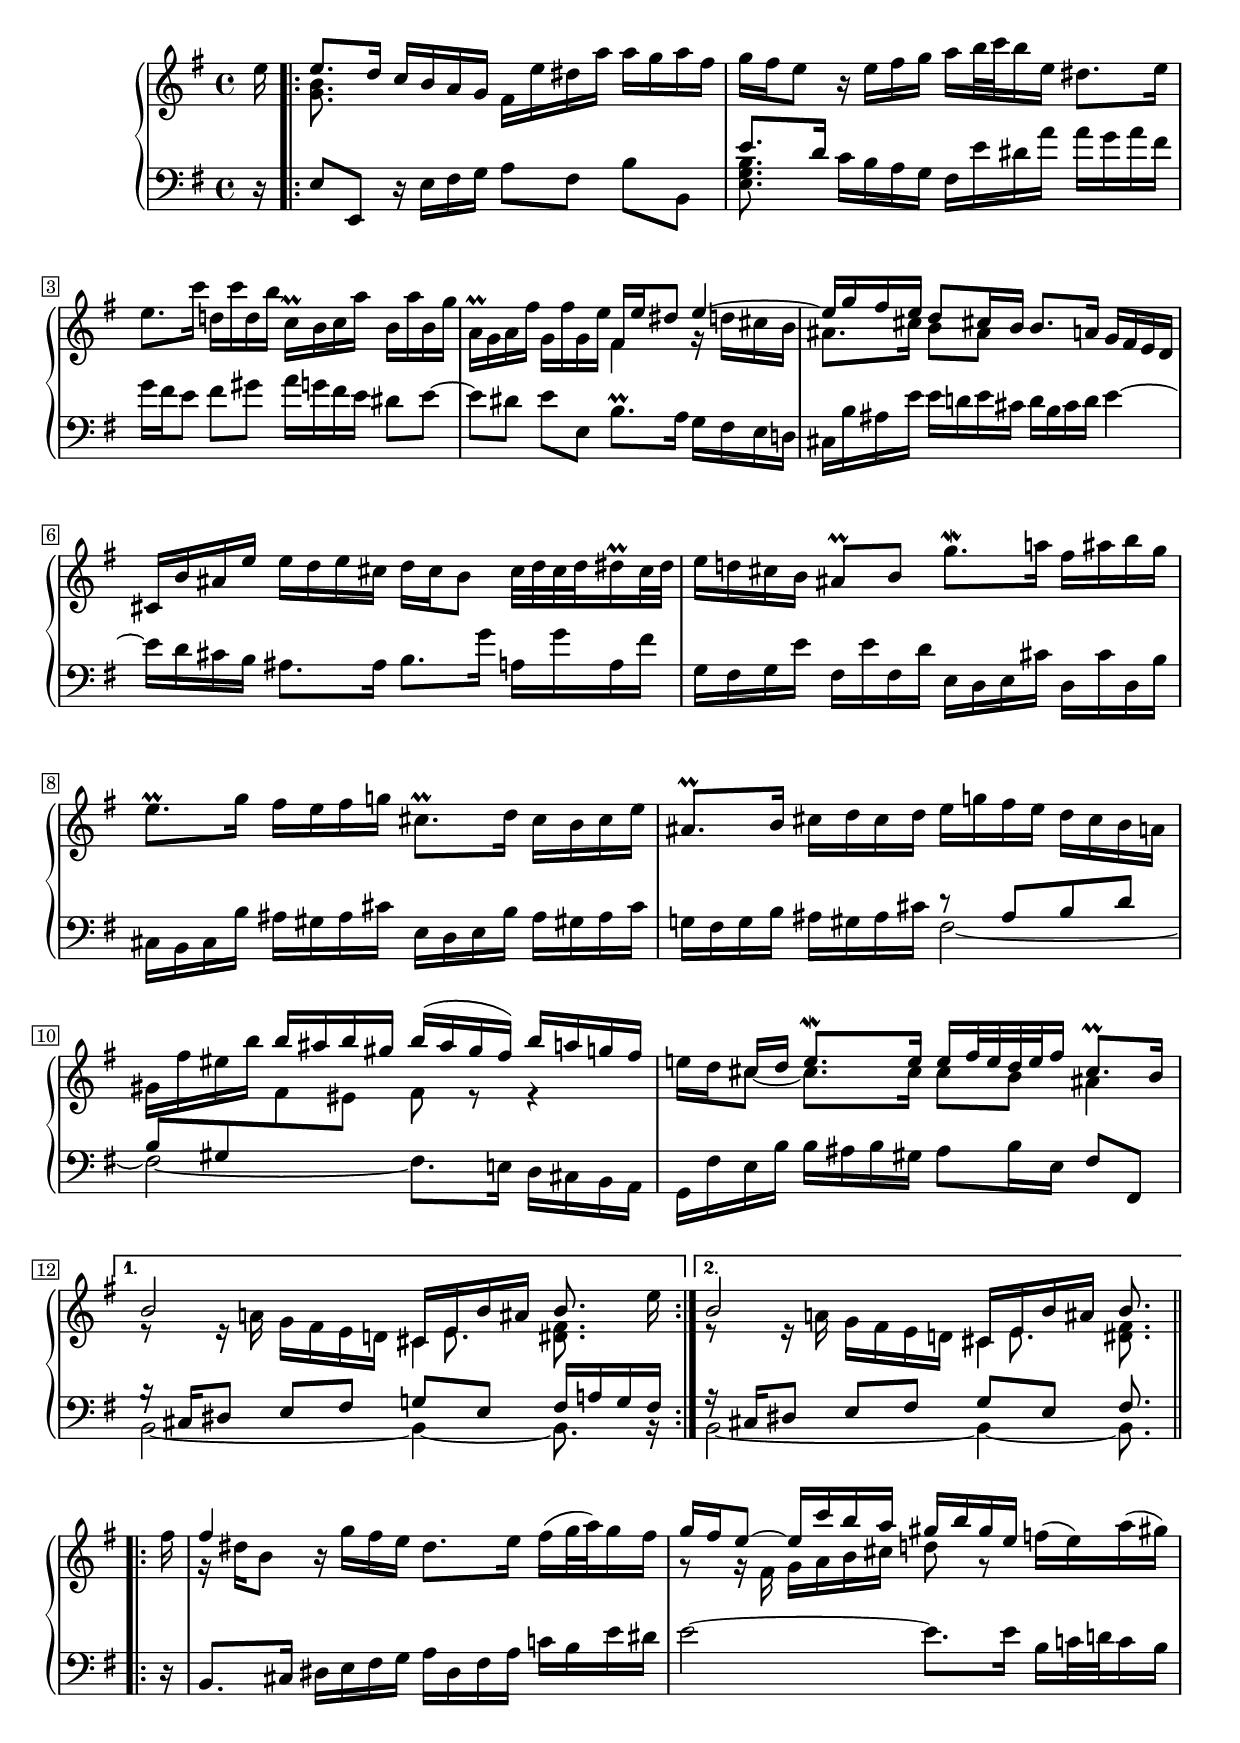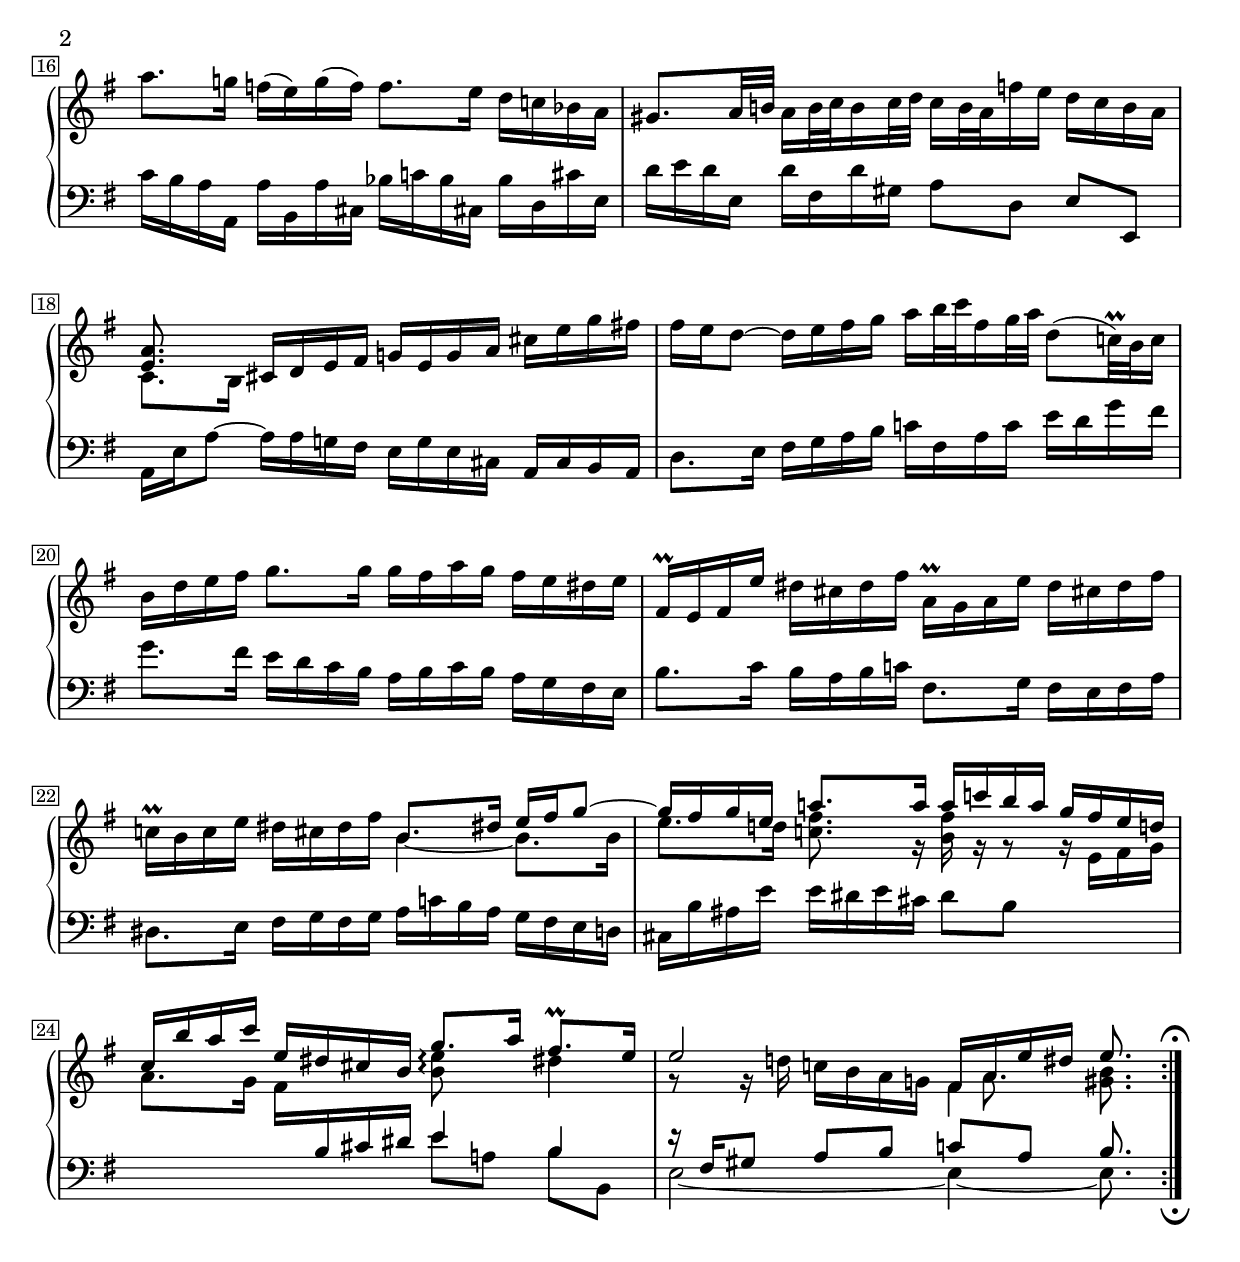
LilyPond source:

Global = {
  \key e \minor
  \time 4/4
  \include "../global.ly"
}

Soprano = \context Voice = "one" \relative c'' {
  \voiceOne
  \stemNeutral\tieNeutral
  \override MultiMeasureRest.staff-position = #0
  \override Rest.staff-position = #0
  \label #'SuiteVAllemande
  \partial 16 e16
  \repeat volta 2 {
  %1
  | \once\stemUp e8. \once\stemUp d16 c b a g fis e' dis a' a g a fis
  | g fis e8 r16 e fis g a b32 c b16 e, dis8. e16
  | e8. c'16 d, c' d, b' c,\prall b c a' b, a' b, g'
  | a,\prall g a fis' g, fis' g, e' \stemUp\tieUp fis, e' dis8 e4~
  %5
  | e16 g fis e d8 cis!16 b \stemNeutral b8. a16 g fis e d
  | cis b' ais e' e d e cis d cis b8 cis32 d cis d dis16\prall cis32 dis
  | e16 d cis b ais8\prall b g'8.\mordent a16 fis ais b g
  | e8.\prall g16 fis e fis g cis,8.\prall d16 cis b cis e
  | ais,8.\prall b16 cis d cis d e g fis e d cis b a
  %10
  | gis fis' eis b' \stemUp b ais b gis b( ais gis fis) b a g fis
  | s8 cis16 d e8.\mordent e16 e fis32 e d e fis16 cis8.\prall b16
  | \alternative {
      { b2 cis,16 e b' ais b8. s16 }
      { b2 cis,16 e b' ais b8. }
    }
  }
  \break
  \repeat volta 2 {
  \partial 16 s16
  | fis'4 r16 \stemNeutral g fis e dis8. e16 fis( g32 a) g16 fis
  %15
  | \stemUp\tieUp g fis e8~ e16 c' b a gis b gis e \stemNeutral f( e) a( gis!)
  | a8. g16 f( e) g( f) f8. e16 d c bes a
  | gis8. a32 b a16 b32 c b16 c32 d c16 b32 a f'16 e d c b a
  | <e a>8. s16 cis d e fis g e g a cis e g fis
  | fis e d8~ d16 e fis g a b32 c fis,16 g32 a d,8( c32)\prall b c16
  %20
  | b d e fis g8. g16 g fis a g fis e dis e
  | fis,\prall e fis e' dis cis dis fis a,\prall g a e' dis cis dis fis
  | c\prall b c e dis cis dis fis \stemUp\tieUp b,8. dis!16 e fis g8~
  | g16 fis g e a8. a16 a c b a g fis e d
  | c b' a c e, dis cis b g'8.\arpeggio a16 fis8.\prall e16
  %25
  | e2 fis,16 a e' dis e8.
    \override Score.TextMark.self-alignment-X = #CENTER
    \textEndMark \markup { \musicglyph "scripts.ufermata" }
  }
}

Alto = \context Voice = "two" \relative c'' {
  \voiceTwo
  \stemDown\tieDown
  \override Rest.staff-position = #0
  \mergeDifferentlyDottedOn
  \partial 16 s16
  %1
  | <g b>8. s16 s2.
  | s1*2
  | s2 fis4 g16\rest d' cis b
  %5
  | ais8. cis16 b8 ais s2
  | s1*5
  %11
  | e'16 d cis8~ cis8. cis16 cis8 b ais4
  | e8\rest e16\rest a g fis e d cis4*1/4 e8. \autoBeamOff <dis fis>8. e'16 \autoBeamOn
  | e,8\rest e16\rest a g fis e d cis4*1/4 e8. <dis fis>8.
  \partial 16 fis'16
  | g,\rest dis' b8 s2.
  %15
  | g8\rest g16\rest fis g a b cis d8 g,\rest s4
  | s1*2
  | c,8. b16 s2.
  | s1*3
  %22
  | s2 b'4~ b8. b16
  | e8. d16 <c fis>8. g16\rest <b fis'>16 g\rest g8\rest s4
  | s2 <b e>8\arpeggio s dis!4
  | g,8\rest g16\rest d' c b a g fis4*1/4 a8. <gis b>8.

}

Tenor = \context Voice = "three" \relative c' {
  \voiceThree
  \stemUp\tieUp
  \override Rest.staff-position = #0
  \partial 16 s16
  %1
  | s1
  | e8. d16 s2.
  | s1*6
  %9
  | s2 d8\rest ais b d
  | b gis \change Staff = "upper" \stemDown fis' eis fis e\rest e4\rest
  | \change Staff = "lower" \stemUp s1
  | b16\rest cis, dis8 e fis g e fis16 a g fis
  | a16\rest cis, dis8 e[ fis] g[ e] fis8.
  \partial 16 s16
  | s1*9
  %23
  | s2. \change Staff = "upper" \stemDown g'16\rest e fis g
  | a8. g16 fis \change Staff = "lower" \stemUp b, cis dis e4 b
  | e16\rest fis, gis8 a[ b] c[ a] b8.
}

Bass = \context Voice = "four" \relative c {
  \voiceFour
  \stemNeutral\tieNeutral
  \override MultiMeasureRest.staff-position = #0
  \override Rest.staff-position = #0
  \override Script.direction = #UP
  \partial 16 r16
  \repeat volta 2 {
  %1
  | e8 e, r16 e' fis g a8 fis b[ b,]
  | <e g b>8. s16 c' b a g fis e' dis a' a g a fis
  | g fis e8 fis gis a16 g fis e dis8 e~
  | e dis e[ e,] b'8.\prall a16 g fis e d
  %5
  | cis b' ais e' e d e cis d b cis d e4~
  | e16 d cis b ais8. ais16 b8. g'16 a, g' a, fis'
  | g, fis g e' fis, e' fis, d' e, d e cis' d, cis' d, b'
  | cis, b cis b' ais gis ais cis e, d e b' ais gis! ais cis
  | g fis g b ais gis ais cis \stemDown\tieDown fis,2~
  %10
  | fis~ fis8. e16 d cis b a
  | \stemNeutral g fis' e b' b ais b gis ais8 b16 e, fis8 fis,
  | \alternative {
      { \stemDown b2~ b4~ b8. b16\rest }
      { b2~ b4~ b8. }
    }
  }
  \repeat volta 2 {
  \partial 16 r16
  | \stemNeutral\tieNeutral b8. cis16 dis e fis g a dis, fis a c b e dis
  %15
  | e2~ e8. e16 b c32 d c16 b
  | c b a a, a' b, a' cis, bes' c bes cis, bes' d, cis' e,
  | d' e d e, d' fis, d' gis, a8[ d,] e e,
  | a16 e' a8~ a16 a g fis e g e cis a cis b a
  | d8. e16 fis g a b c fis, a c e d g fis
  %20
  | g8. fis16 e d c b a b c b a g fis e
  | b'8. c16 b a b c! fis,8. g16 fis e fis a
  | dis,8. e16 fis g fis g a c! b a g fis e d
  | cis b' ais e' e dis e cis dis8 b s4
  | s2 e8[ a,] b b,
  | \stemDown\tieDown e2~ e4~ e8.
    \tweak direction #DOWN
    \textEndMark \markup { \musicglyph "scripts.dfermata" }
  }
}

\score {
  \new PianoStaff
  <<
    \accidentalStyle Score.piano
    \context Staff = "upper" <<
      \set Staff.midiInstrument = #"acoustic grand"
      \Global
      \clef treble
      \Soprano
      \Alto
    >>
    \context Staff = "lower" <<
      \set Staff.midiInstrument = #"acoustic grand"
      \Global
      \clef bass
      \Tenor
      \Bass
    >>
  >>
  \header {
    composer = ##f % "Johann Sebastian Bach"
    opus = ##f % "BWV 810"
    title = \markup { "Allemande" }
    subtitle = ##f
  }
  \layout {
    \context {
      \PianoStaff
      \override Parentheses.font-size = #-2
      \override TextScript.font-shape = #'italic
      \override TextScript.font-size = #-1
    }
  }
  \midi {
    \tempo 4 = 100
  }
}
